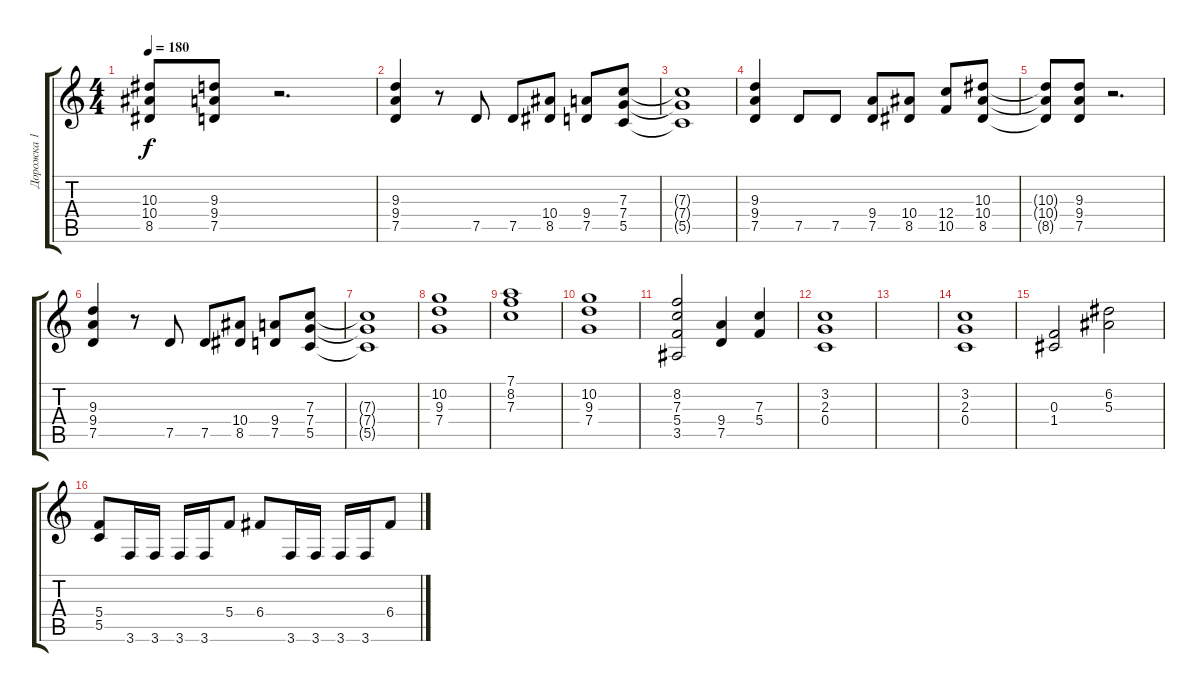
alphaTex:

\track ("Дорожка 1" "Дорожка 1") {instrument distortionguitar}
\staff {score tabs}
\tuning (D4 A3 F3 C3 G2 D2) {hide}
\ts (4 4)
\tempo 180
\clef g2
\ks c
(10.3{t} 10.4{t} 8.5{t}).8{dy f} (9.3 9.4 7.5).8 r.2{d} |
(9.3 9.4 7.5).4 r.8 7.5.8 7.5.8 (10.4 8.5).8 (9.4 7.5).8 (7.3 7.4 5.5).8 |
(7.3{t} 7.4{t} 5.5{t}).1 |
(9.3 9.4 7.5).4 7.5.8 7.5.8 (9.4 7.5).8 (10.4 8.5).8 (12.4 10.5).8 (10.3 10.4 8.5).8 |
(10.3{t} 10.4{t} 8.5{t}).8 (9.3 9.4 7.5).8 r.2{d} |
(9.3 9.4 7.5).4 r.8 7.5.8 7.5.8 (10.4 8.5).8 (9.4 7.5).8 (7.3 7.4 5.5).8 |
(7.3{t} 7.4{t} 5.5{t}).1 |
(10.2 9.3 7.4).1 |
(7.1 8.2 7.3).1 |
(10.2 9.3 7.4).1 |
(8.2 7.3 5.4 3.5).2 (9.4 7.5).4 (7.3 5.4).4 |
(3.2 2.3 0.4).1 |
|
(3.2 2.3 0.4).1 |
(0.3 1.4).2 (6.2 5.3).2 |
(5.4 5.5).8 3.6.16 3.6.16 3.6.16 3.6.16 5.4.8 6.4.8 3.6.16 3.6.16 3.6.16 3.6.16 6.4.8
